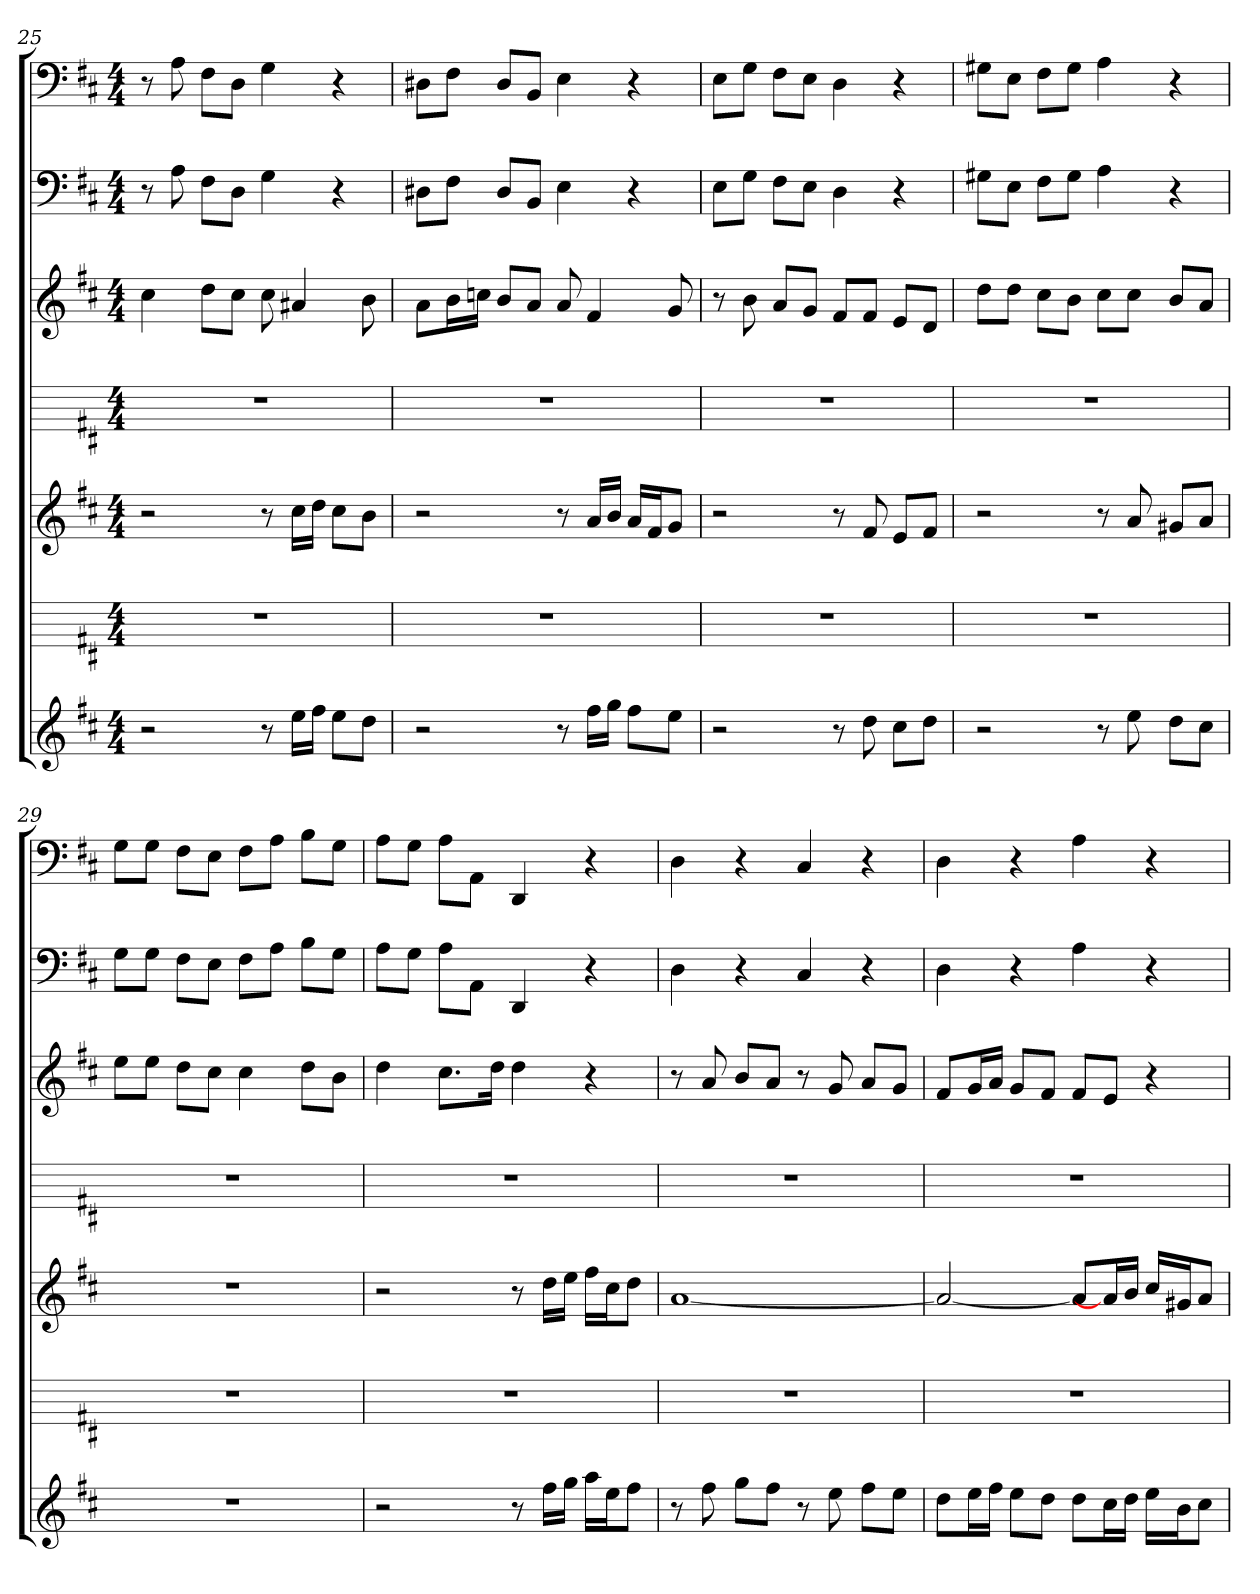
**kern	**kern	**kern	**kern	**kern	**kern	**kern
*part7	*part6	*part5	*part4	*part3	*part2	*part1
*staff7	*staff6	*staff5	*staff4	*staff3	*staff2	*staff1
*k[f#c#]	*k[f#c#]	*k[f#c#]	*k[f#c#]	*k[f#c#]	*k[f#c#]	*k[f#c#]
*D:	*D:	*D:	*D:	*D:	*D:	*D:
*M4/4	*M4/4	*M4/4	*M4/4	*M4/4	*M4/4	*M4/4
=25	=25	=25	=25	=25	=25	=25
2r	1r	2r	1r	4cc#	8r	8r
.	.	.	.	.	8A	8A
.	.	.	.	8ddL	8F#L	8F#L
.	.	.	.	8cc#J	8DJ	8DJ
8r	.	8r	.	8cc#	4G	4G
16eeLL	.	16cc#LL	.	4a#X	.	.
16ff#JJ	.	16ddJJ	.	.	.	.
8eeL	.	8cc#L	.	.	4r	4r
8ddJ	.	8bJ	.	8b	.	.
=26	=26	=26	=26	=26	=26	=26
2r	1r	2r	1r	8aL	8D#XL	8D#XL
.	.	.	.	16bL	8F#J	8F#J
.	.	.	.	16ccnJJ	.	.
.	.	.	.	8bL	8D#L	8D#L
.	.	.	.	8aJ	8BBJ	8BBJ
8r	.	8r	.	8a	4E	4E
16ff#LL	.	16aLL	.	4f#	.	.
16ggJJ	.	16bJJ	.	.	.	.
8ff#L	.	16aLL	.	.	4r	4r
.	.	16f#J	.	.	.	.
8eeJ	.	8gJ	.	8g	.	.
=27	=27	=27	=27	=27	=27	=27
2r	1r	2r	1r	8r	8EL	8EL
.	.	.	.	8b	8GJ	8GJ
.	.	.	.	8aL	8F#L	8F#L
.	.	.	.	8gJ	8EJ	8EJ
8r	.	8r	.	8f#L	4D	4D
8dd	.	8f#	.	8f#J	.	.
8cc#L	.	8eL	.	8eL	4r	4r
8ddJ	.	8f#J	.	8dJ	.	.
=28	=28	=28	=28	=28	=28	=28
2r	1r	2r	1r	8ddL	8G#XL	8G#XL
.	.	.	.	8ddJ	8EJ	8EJ
.	.	.	.	8cc#L	8F#L	8F#L
.	.	.	.	8bJ	8G#J	8G#J
8r	.	8r	.	8cc#L	4A	4A
8ee	.	8a	.	8cc#J	.	.
8ddL	.	8g#XL	.	8bL	4r	4r
8cc#J	.	8aJ	.	8aJ	.	.
=29	=29	=29	=29	=29	=29	=29
1r	1r	1r	1r	8eeL	8GL	8GL
.	.	.	.	8eeJ	8GJ	8GJ
.	.	.	.	8ddL	8F#L	8F#L
.	.	.	.	8cc#J	8EJ	8EJ
.	.	.	.	4cc#	8F#L	8F#L
.	.	.	.	.	8AJ	8AJ
.	.	.	.	8ddL	8BL	8BL
.	.	.	.	8bJ	8GJ	8GJ
=30	=30	=30	=30	=30	=30	=30
2r	1r	2r	1r	4dd	8AL	8AL
.	.	.	.	.	8GJ	8GJ
.	.	.	.	8.cc#L	8AL	8AL
.	.	.	.	.	8AAJ	8AAJ
.	.	.	.	16ddJk	.	.
8r	.	8r	.	4dd	4DD	4DD
16ff#LL	.	16ddLL	.	.	.	.
16ggJJ	.	16eeJJ	.	.	.	.
16aaLL	.	16ff#LL	.	4r	4r	4r
16eeJ	.	16cc#J	.	.	.	.
8ff#J	.	8ddJ	.	.	.	.
=31	=31	=31	=31	=31	=31	=31
8r	1r	[1a	1r	8r	4D	4D
8ff#	.	.	.	8a	.	.
8ggL	.	.	.	8bL	4r	4r
8ff#J	.	.	.	8aJ	.	.
8r	.	.	.	8r	4C#	4C#
8ee	.	.	.	8g	.	.
8ff#L	.	.	.	8aL	4r	4r
8eeJ	.	.	.	8gJ	.	.
=32	=32	=32	=32	=32	=32	=32
8ddL	1r	2a_	1r	8f#L	4D	4D
16eeL	.	.	.	16gL	.	.
16ff#JJ	.	.	.	16aJJ	.	.
8eeL	.	.	.	8gL	4r	4r
8ddJ	.	.	.	8f#J	.	.
8ddL	.	8aL]	.	8f#L	4A	4A
16cc#L	.	16aL]	.	8eJ	.	.
16ddJJ	.	16bJJ	.	.	.	.
16eeLL	.	16cc#LL	.	4r	4r	4r
16bJ	.	16g#XJ	.	.	.	.
8cc#J	.	8aJ	.	.	.	.
=	=	=	=	=	=	=
*-	*-	*-	*-	*-	*-	*-
